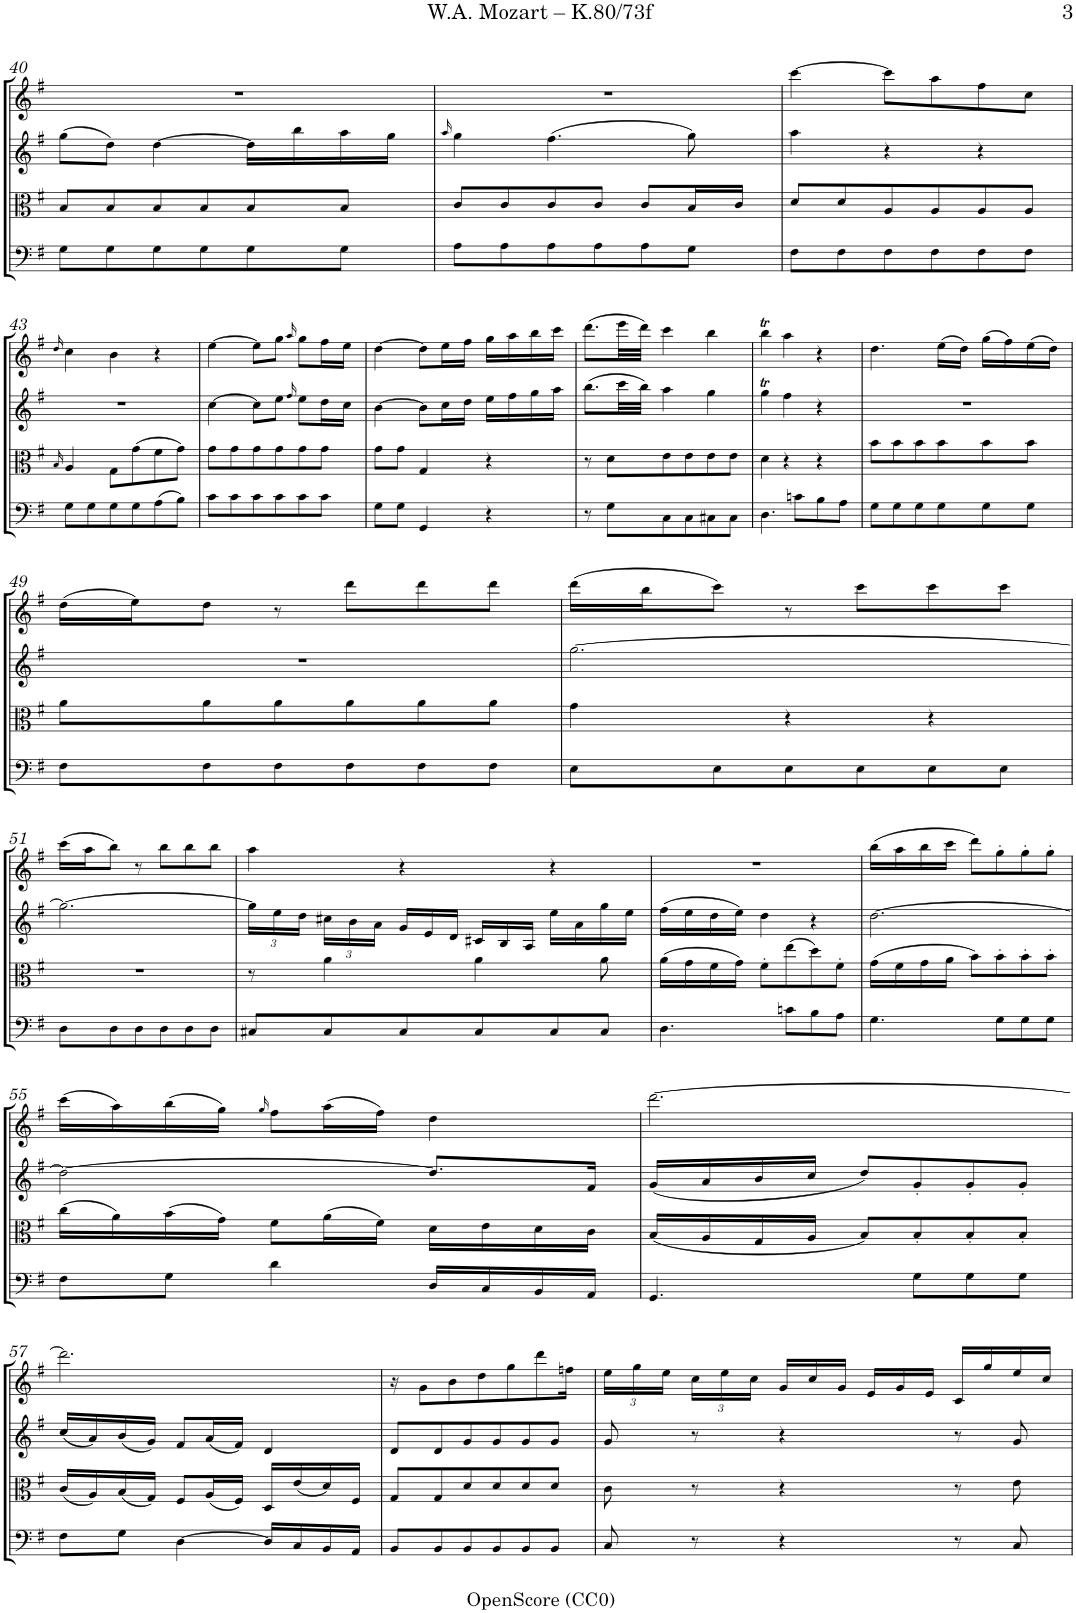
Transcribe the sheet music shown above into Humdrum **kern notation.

**kern	**kern	**kern	**kern
*part4	*part3	*part2	*part1
*staff4	*staff3	*staff2	*staff1
*I"Violoncello	*I"Viola	*I"Violin 2	*I"Violin 1
*I'Vc	*I'Vla	*I'Vln	*I'Vln
!!LO:PB:g=z
*clefF4	*clefC3	*clefG2	*clefG2
*k[f#]	*k[f#]	*k[f#]	*k[f#]
*M3/4	*M3/4	*M3/4	*M3/4
=40	=40	=40	=40
8G\L	8B/L	(8gg\L	2.r
8G\	8B/	8dd\J)	.
8G\	8B/	[4dd\	.
8G\	8B/	.	.
8G\	8B/	16dd\LL]	.
.	.	16bb\	.
8G\J	8B/J	16aa\	.
.	.	16gg\JJ	.
=41	=41	=41	=41
.	.	16qaa/	.
8A\L	8c/L	4gg\	2.r
8A\	8c/	.	.
8A\	8c/	(4.ff#\	.
8A\	8c/J	.	.
8A\	8c/L	.	.
8G\J	16B/L	8gg\)	.
.	16c/JJ	.	.
=42	=42	=42	=42
8F#\L	8d/L	4aa\	[>4ccc\
8F#\	8d/	.	.
8F#\	8A/	4r	8ccc\L]
8F#\	8A/	.	8aa\
8F#\	8A/	4r	8ff#\
8F#\J	8A/J	.	8cc\J
!!LO:LB:g=z
=43	=43	=43	=43
.	16qB/	.	16qdd/
8G\L	4A/	2.r	4cc\
8G\	.	.	.
8G\	8G\L	.	4b\
8G\	(>8g\	.	.
(>8A\	8f#\	.	4r
8B\J)	8g\J)	.	.
=44	=44	=44	=44
8c\L	8g\L	[>4cc\	[>4ee\
8c\	8g\	.	.
8c\	8g\	8cc\L]	8ee\L]
8c\	8g\	8ee\J	8gg\J
.	.	16qff#/	16qaa/
8c\	8g\	8ee\L	8gg\L
8c\J	8g\J	16dd\L	16ff#\L
.	.	16cc\JJ	16ee\JJ
=45	=45	=45	=45
8G\L	8g\L	[>4b\	[>4dd\
8G\J	8g\J	.	.
4GG/	4G/	8b\L]	8dd\L]
.	.	16cc\L	16ee\L
.	.	16dd\JJ	16ff#\JJ
4r	4r	16ee\LL	16gg\LL
.	.	16ff#\	16aa\
.	.	16gg\	16bb\
.	.	16aa\JJ	16ccc\JJ
=46	=46	=46	=46
8r	8r	(8.bb\L	(>8.ddd\L
8G\L	8d\L	.	.
.	.	32ccc\LL	32eee\LL
.	.	32bb\JJJ)	32ddd\JJJ)
8C\	8e\	4aa\	4ccc\
8C\	8e\	.	.
8C#X\	8e\	4gg\	4bb\
8C#\J	8e\J	.	.
=47	=47	=47	=47
4.D\	4d\	4ggT\	4bbt\
.	4r	4ff#\	4aa\
8cn\L	.	.	.
8B\	4r	4r	4r
8A\J	.	.	.
=48	=48	=48	=48
8G\L	8b\L	2.r	4.dd\
8G\	8b\	.	.
8G\	8b\	.	.
8G\	8b\	.	(>16ee\LL
.	.	.	16dd\JJ)
8G\	8b\	.	(>16gg\LL
.	.	.	16ff#\)
8G\J	8b\J	.	(>16ee\
.	.	.	16dd\JJ)
!!LO:LB:g=z
=49	=49	=49	=49
8F#\L	8a\L	2.r	(>16dd\LL
.	.	.	16ee\J)
8F#\	8a\	.	8dd\J
8F#\	8a\	.	8r
8F#\	8a\	.	8ddd\L
8F#\	8a\	.	8ddd\
8F#\J	8a\J	.	8ddd\J
=50	=50	=50	=50
8E\L	4g\	[>2.gg\	(>16ddd\LL
.	.	.	16bb\J
8E\	.	.	8ccc\J)
8E\	4r	.	8r
8E\	.	.	8ccc\L
8E\	4r	.	8ccc\
8E\J	.	.	8ccc\J
!!LO:LB:g=z
=51	=51	=51	=51
8D\L	2.r	2.gg\_	(>16ccc\LL
.	.	.	16aa\J
8D\	.	.	8bb\J)
8D\	.	.	8r
8D\	.	.	8bb\L
8D\	.	.	8bb\
8D\J	.	.	8bb\J
=52	=52	=52	=52
*	*	*Xbrackettup	*
8C#X/L	8r	24gg\LL]	4aa\
.	.	24ee\	.
.	.	24dd\JJ	.
8C#/	4a\	24cc#X\LL	.
.	.	24b\	.
.	.	24a\JJ	.
8C#/	.	24g/LL	4r
.	.	24e/	.
.	.	24d/JJ	.
8C#/	4a\	24c#X/LL	.
.	.	24B/	.
.	.	24A/JJ	.
8C#/	.	16ee\LL	4r
.	.	16a\	.
8C#/J	8a\	16gg\	.
.	.	16ee\JJ	.
=53	=53	=53	=53
4.D\	(>16a\LL	(16ff#\LL	2.r
.	16g\	16ee\	.
.	16f#\	16dd\	.
.	16g\JJ)	16ee\JJ)	.
.	8f#'\L	4dd\	.
8cn\L	(>8ee\	.	.
8B\	8dd\)	4r	.
8A\J	8f#'\J	.	.
=54	=54	=54	=54
4.G\	(>16g\LL	[>2.dd\	(>16bb\LL
.	16f#\	.	16aa\
.	16g\	.	16bb\
.	16a\JJ	.	16ccc\JJ
.	8b\L)	.	8ddd\L)
8G\L	8b'\	.	8gg'\
8G\	8b'\	.	8gg'\
8G\J	8b'\J	.	8gg'\J
!!LO:LB:g=z
=55	=55	=55	=55
8F#\L	(>16cc\LL	2dd\_	(>16ccc\LL
.	16a\)	.	16aa\)
8G\J	(>16b\	.	(>16bb\
.	16g\JJ)	.	16gg\JJ)
.	.	.	16qgg/
4d\	8f#\L	.	8ff#\L
.	(>16a\L	.	(>16aa\L
.	16f#\JJ)	.	16ff#\JJ)
16D/LL	16d\LL	8.dd/L]	4dd\
16C/	16e\	.	.
16BB/	16d\	.	.
16AA/JJ	16c\JJ	16f#/Jk	.
=56	=56	=56	=56
4.GG/	(16B/LL	(<16g/LL	[>2.ddd\
.	16A/	16a/	.
.	16G/	16b/	.
.	16A/JJ	16cc/JJ	.
.	8B/L)	8dd/L)	.
8G\L	8B'/	8g'/	.
8G\	8B'/	8g'/	.
8G\J	8B'/J	8g'/J	.
!!LO:LB:g=z
=57	=57	=57	=57
8F#\L	(16c/LL	(16cc/LL	2.ddd\]
.	16A/)	16a/)	.
8G\J	(16B/	(16b/	.
.	16G/JJ)	16g/JJ)	.
[>4D\	8F#/L	8f#/L	.
.	(<16A/L	(16a/L	.
.	16F#/JJ)	16f#/JJ)	.
16D/LL]	16D/LL	4d/	.
16C/	(<16e/	.	.
16BB/	16d/)	.	.
16AA/JJ	16F#/JJ	.	.
=58	=58	=58	=58
8BB/L	8G/L	8d/L	16r
.	.	.	8g\L
8BB/	8G/	8d/	.
.	.	.	8b\
8BB/	8d/	8g/	.
.	.	.	8dd\
8BB/	8d/	8g/	.
.	.	.	8gg\
8BB/	8d/	8g/	.
.	.	.	8ddd\
8BB/J	8d/J	8g/J	.
.	.	.	16ffn\Jk
=59	=59	=59	=59
*	*	*	*Xbrackettup
8C/	8c\	8g/	24ee\LL
.	.	.	24gg\
.	.	.	24ee\JJ
8r	8r	8r	24cc\LL
.	.	.	24ee\
.	.	.	24cc\JJ
4r	4r	4r	24g/LL
.	.	.	24cc/
.	.	.	24g/JJ
.	.	.	24e/LL
.	.	.	24g/
.	.	.	24e/JJ
8r	8r	8r	16c/LL
.	.	.	16gg/
8C/	8e\	8g/	16ee/
.	.	.	16cc/JJ
=	=	=	=
*-	*-	*-	*-
